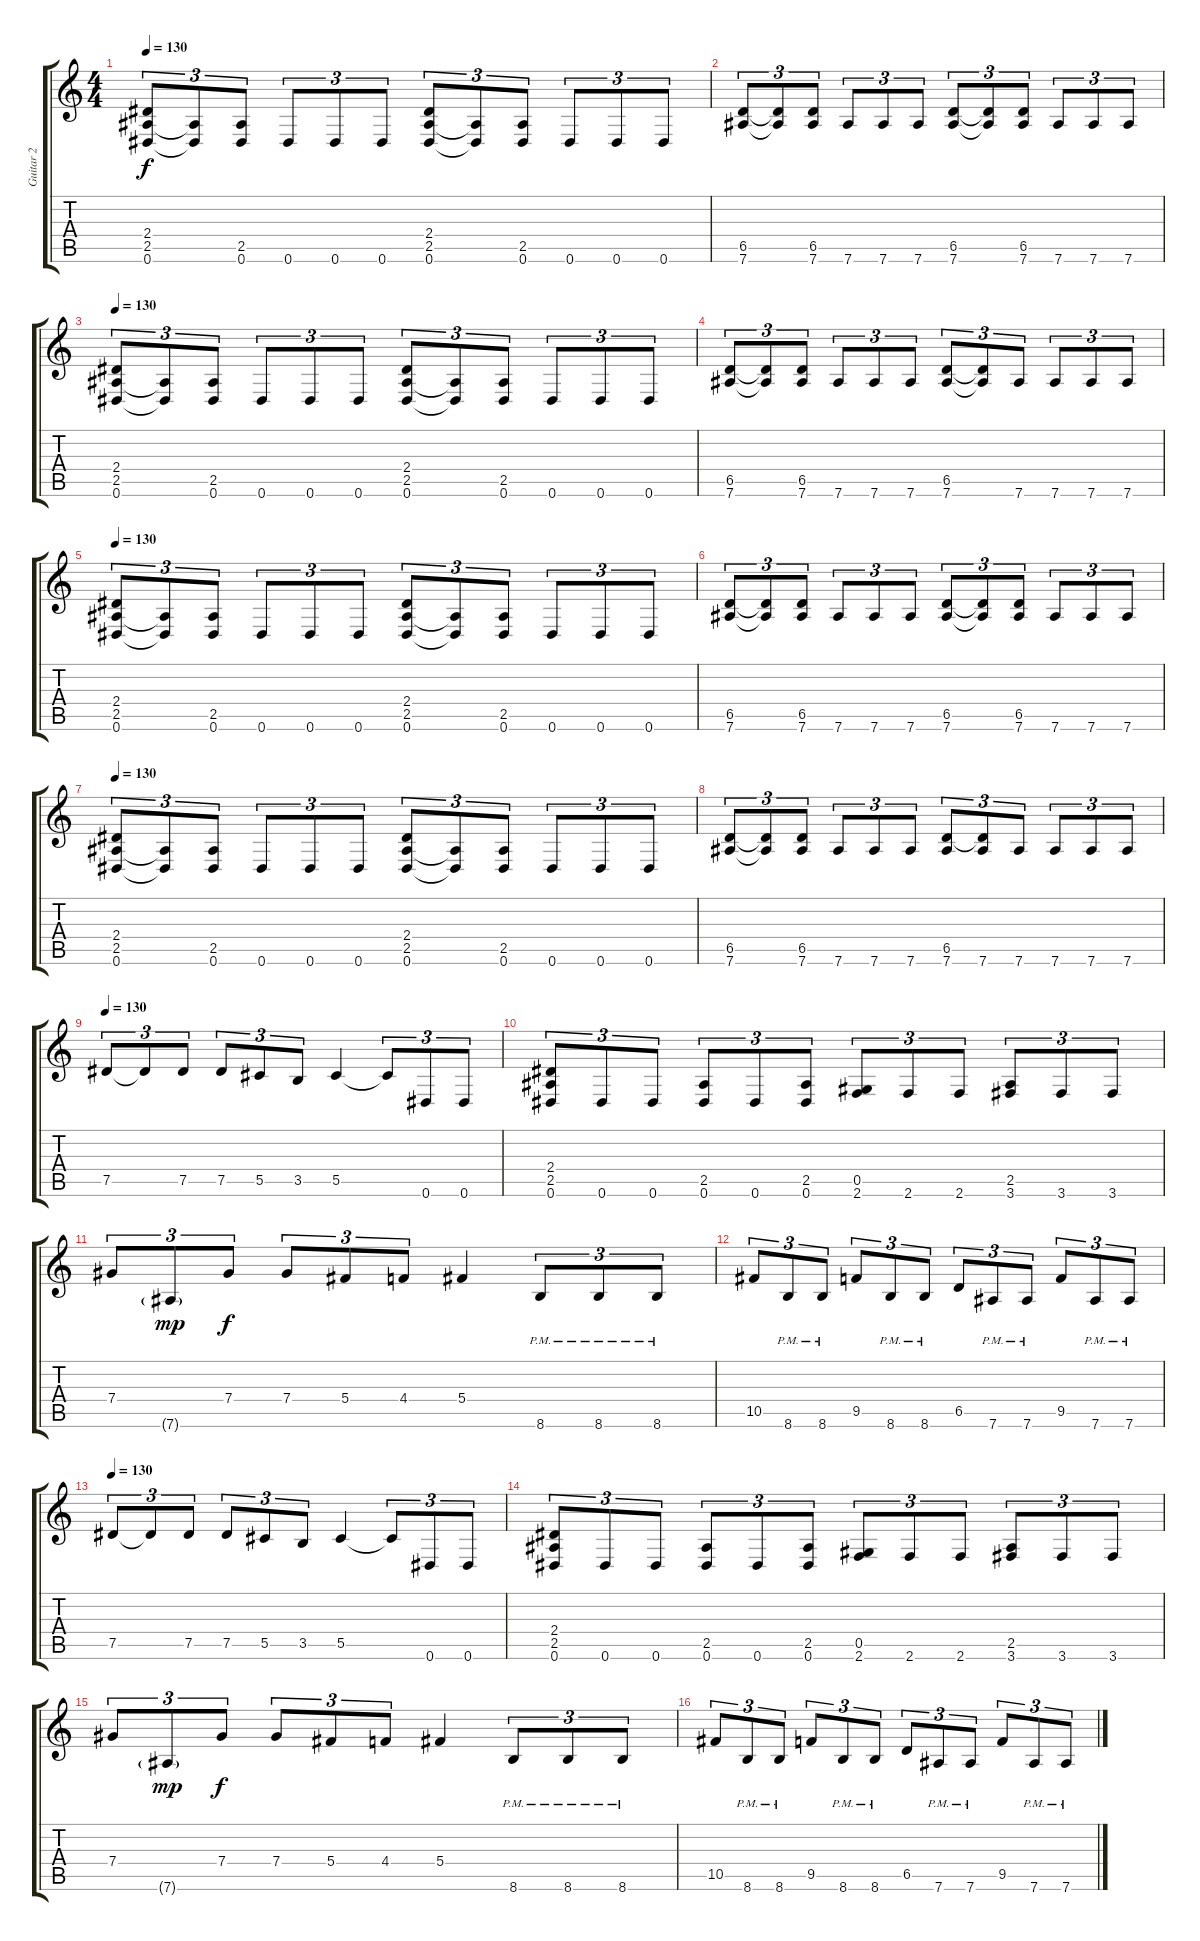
\track ("Guitar 2" "Guitar 2") {instrument distortionguitar}
\staff {score tabs}
\tuning (Eb4 Bb3 Gb3 Db3 Ab2 Eb2) {hide}
\ts (4 4)
\tempo 130
\clef g2
\ks c
(2.4 2.5 0.6).8{tu (3 2) dy f volume 15} (2.5{t} 0.6{t}).8{tu (3 2)} (2.5 0.6).8{tu (3 2)} 0.6.8{tu (3 2)} 0.6.8{tu (3 2)} 0.6.8{tu (3 2)} (2.4 2.5 0.6).8{tu (3 2)} (2.5{t} 0.6{t}).8{tu (3 2)} (2.5 0.6).8{tu (3 2)} 0.6.8{tu (3 2)} 0.6.8{tu (3 2)} 0.6.8{tu (3 2)} |
(6.5 7.6).8{tu (3 2)} (6.5{t} 7.6{t}).8{tu (3 2)} (6.5 7.6).8{tu (3 2)} 7.6.8{tu (3 2)} 7.6.8{tu (3 2)} 7.6.8{tu (3 2)} (6.5 7.6).8{tu (3 2)} (6.5{t} 7.6{t}).8{tu (3 2)} (6.5 7.6).8{tu (3 2)} 7.6.8{tu (3 2)} 7.6.8{tu (3 2)} 7.6.8{tu (3 2)} |
\tempo 130
(2.4 2.5 0.6).8{tu (3 2)} (2.5{t} 0.6{t}).8{tu (3 2)} (2.5 0.6).8{tu (3 2)} 0.6.8{tu (3 2)} 0.6.8{tu (3 2)} 0.6.8{tu (3 2)} (2.4 2.5 0.6).8{tu (3 2)} (2.5{t} 0.6{t}).8{tu (3 2)} (2.5 0.6).8{tu (3 2)} 0.6.8{tu (3 2)} 0.6.8{tu (3 2)} 0.6.8{tu (3 2)} |
(6.5 7.6).8{tu (3 2)} (6.5{t} 7.6{t}).8{tu (3 2)} (6.5 7.6).8{tu (3 2)} 7.6.8{tu (3 2)} 7.6.8{tu (3 2)} 7.6.8{tu (3 2)} (6.5 7.6).8{tu (3 2)} (6.5{t} 7.6{t}).8{tu (3 2)} 7.6.8{tu (3 2)} 7.6.8{tu (3 2)} 7.6.8{tu (3 2)} 7.6.8{tu (3 2)} |
\tempo 130
(2.4 2.5 0.6).8{tu (3 2)} (2.5{t} 0.6{t}).8{tu (3 2)} (2.5 0.6).8{tu (3 2)} 0.6.8{tu (3 2)} 0.6.8{tu (3 2)} 0.6.8{tu (3 2)} (2.4 2.5 0.6).8{tu (3 2)} (2.5{t} 0.6{t}).8{tu (3 2)} (2.5 0.6).8{tu (3 2)} 0.6.8{tu (3 2)} 0.6.8{tu (3 2)} 0.6.8{tu (3 2)} |
(6.5 7.6).8{tu (3 2)} (6.5{t} 7.6{t}).8{tu (3 2)} (6.5 7.6).8{tu (3 2)} 7.6.8{tu (3 2)} 7.6.8{tu (3 2)} 7.6.8{tu (3 2)} (6.5 7.6).8{tu (3 2)} (6.5{t} 7.6{t}).8{tu (3 2)} (6.5 7.6).8{tu (3 2)} 7.6.8{tu (3 2)} 7.6.8{tu (3 2)} 7.6.8{tu (3 2)} |
\tempo 130
(2.4 2.5 0.6).8{tu (3 2)} (2.5{t} 0.6{t}).8{tu (3 2)} (2.5 0.6).8{tu (3 2)} 0.6.8{tu (3 2)} 0.6.8{tu (3 2)} 0.6.8{tu (3 2)} (2.4 2.5 0.6).8{tu (3 2)} (2.5{t} 0.6{t}).8{tu (3 2)} (2.5 0.6).8{tu (3 2)} 0.6.8{tu (3 2)} 0.6.8{tu (3 2)} 0.6.8{tu (3 2)} |
(6.5 7.6).8{tu (3 2)} (6.5{t} 7.6{t}).8{tu (3 2)} (6.5 7.6).8{tu (3 2)} 7.6.8{tu (3 2)} 7.6.8{tu (3 2)} 7.6.8{tu (3 2)} (6.5 7.6).8{tu (3 2)} (6.5{t} 7.6).8{tu (3 2)} 7.6.8{tu (3 2)} 7.6.8{tu (3 2)} 7.6.8{tu (3 2)} 7.6.8{tu (3 2)} |
\tempo 130
7.5.8{tu (3 2) volume 13 instrument distortionguitar} 7.5{t}.8{tu (3 2)} 7.5.8{tu (3 2)} 7.5.8{tu (3 2)} 5.5.8{tu (3 2)} 3.5.8{tu (3 2)} 5.5.4 5.5{t}.8{tu (3 2)} 0.6.8{tu (3 2)} 0.6.8{tu (3 2)} |
(2.4 2.5 0.6).8{tu (3 2)} 0.6.8{tu (3 2)} 0.6.8{tu (3 2)} (2.5 0.6).8{tu (3 2)} 0.6.8{tu (3 2)} (2.5 0.6).8{tu (3 2)} (0.5 2.6).8{tu (3 2)} 2.6.8{tu (3 2)} 2.6.8{tu (3 2)} (2.5 3.6).8{tu (3 2)} 3.6.8{tu (3 2)} 3.6.8{tu (3 2)} |
7.4.8{tu (3 2)} 7.6{g}.8{tu (3 2) dy mp} 7.4.8{tu (3 2) dy f} 7.4.8{tu (3 2)} 5.4.8{tu (3 2)} 4.4.8{tu (3 2)} 5.4.4 8.6{pm}.8{tu (3 2)} 8.6{pm}.8{tu (3 2)} 8.6{pm}.8{tu (3 2)} |
10.5.8{tu (3 2)} 8.6{pm}.8{tu (3 2)} 8.6{pm}.8{tu (3 2)} 9.5.8{tu (3 2)} 8.6{pm}.8{tu (3 2)} 8.6{pm}.8{tu (3 2)} 6.5.8{tu (3 2)} 7.6{pm}.8{tu (3 2)} 7.6{pm}.8{tu (3 2)} 9.5.8{tu (3 2)} 7.6{pm}.8{tu (3 2)} 7.6{pm}.8{tu (3 2)} |
\tempo 130
7.5.8{tu (3 2) volume 13 instrument distortionguitar} 7.5{t}.8{tu (3 2)} 7.5.8{tu (3 2)} 7.5.8{tu (3 2)} 5.5.8{tu (3 2)} 3.5.8{tu (3 2)} 5.5.4 5.5{t}.8{tu (3 2)} 0.6.8{tu (3 2)} 0.6.8{tu (3 2)} |
(2.4 2.5 0.6).8{tu (3 2)} 0.6.8{tu (3 2)} 0.6.8{tu (3 2)} (2.5 0.6).8{tu (3 2)} 0.6.8{tu (3 2)} (2.5 0.6).8{tu (3 2)} (0.5 2.6).8{tu (3 2)} 2.6.8{tu (3 2)} 2.6.8{tu (3 2)} (2.5 3.6).8{tu (3 2)} 3.6.8{tu (3 2)} 3.6.8{tu (3 2)} |
7.4.8{tu (3 2)} 7.6{g}.8{tu (3 2) dy mp} 7.4.8{tu (3 2) dy f} 7.4.8{tu (3 2)} 5.4.8{tu (3 2)} 4.4.8{tu (3 2)} 5.4.4 8.6{pm}.8{tu (3 2)} 8.6{pm}.8{tu (3 2)} 8.6{pm}.8{tu (3 2)} |
10.5.8{tu (3 2)} 8.6{pm}.8{tu (3 2)} 8.6{pm}.8{tu (3 2)} 9.5.8{tu (3 2)} 8.6{pm}.8{tu (3 2)} 8.6{pm}.8{tu (3 2)} 6.5.8{tu (3 2)} 7.6{pm}.8{tu (3 2)} 7.6{pm}.8{tu (3 2)} 9.5.8{tu (3 2)} 7.6{pm}.8{tu (3 2)} 7.6{pm}.8{tu (3 2)}
